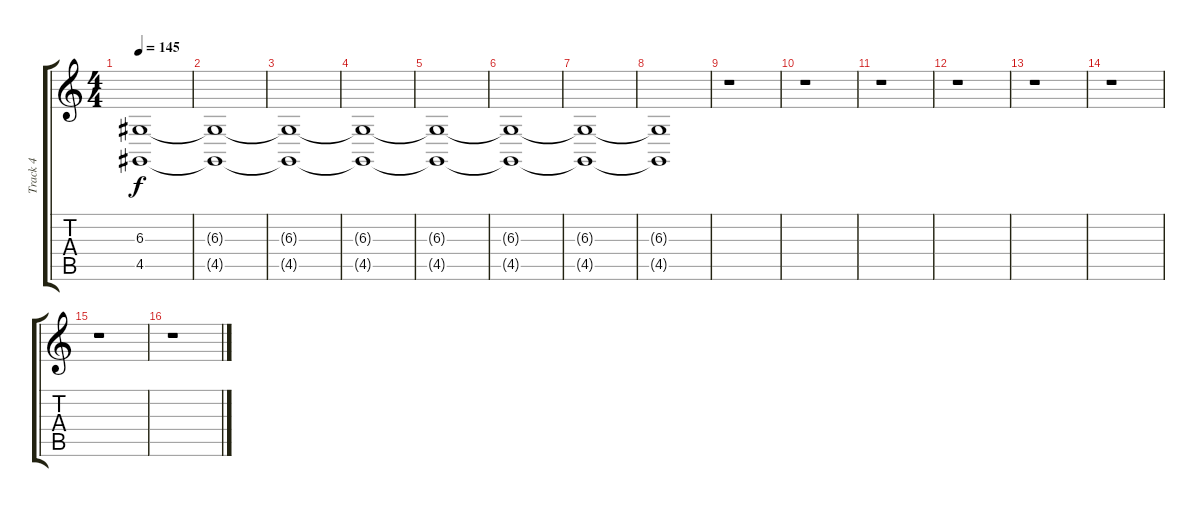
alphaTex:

\track ("Track 4" "Track 4") {instrument synthstrings1}
\staff {score tabs}
\tuning (B3 Gb3 D3 A2 E2 B1) {hide}
\ts (4 4)
\tempo 145
\clef g2
\ks c
(6.3 4.5).1{dy f} |
(6.3{t} 4.5{t}).1 |
(6.3{t} 4.5{t}).1 |
(6.3{t} 4.5{t}).1 |
(6.3{t} 4.5{t}).1 |
(6.3{t} 4.5{t}).1 |
(6.3{t} 4.5{t}).1 |
(6.3{t} 4.5{t}).1 |
r.1 |
r.1 |
r.1 |
r.1 |
r.1 |
r.1 |
r.1 |
r.1
